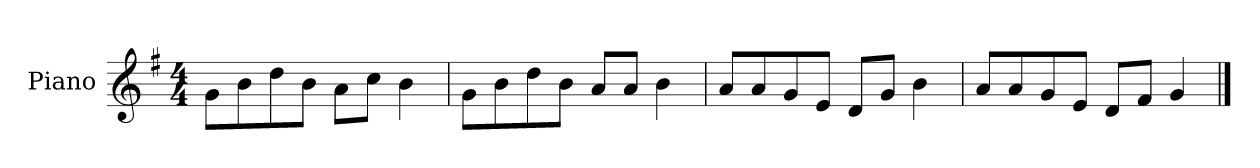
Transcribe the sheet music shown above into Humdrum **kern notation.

**kern
*part1
*staff1
*I"Piano
*I'P-no
*clefG2
*k[f#]
*M4/4
*MM90
=1
8g\L
8b\
8dd\
8b\J
8a\L
8cc\J
4b\
=2
8g\L
8b\
8dd\
8b\J
8a/L
8a/J
4b\
=3
8a/L
8a/
8g/
8e/J
8d/L
8g/J
4b\
=4
8a/L
8a/
8g/
8e/J
8d/L
8f#/J
4g/
==
*-
